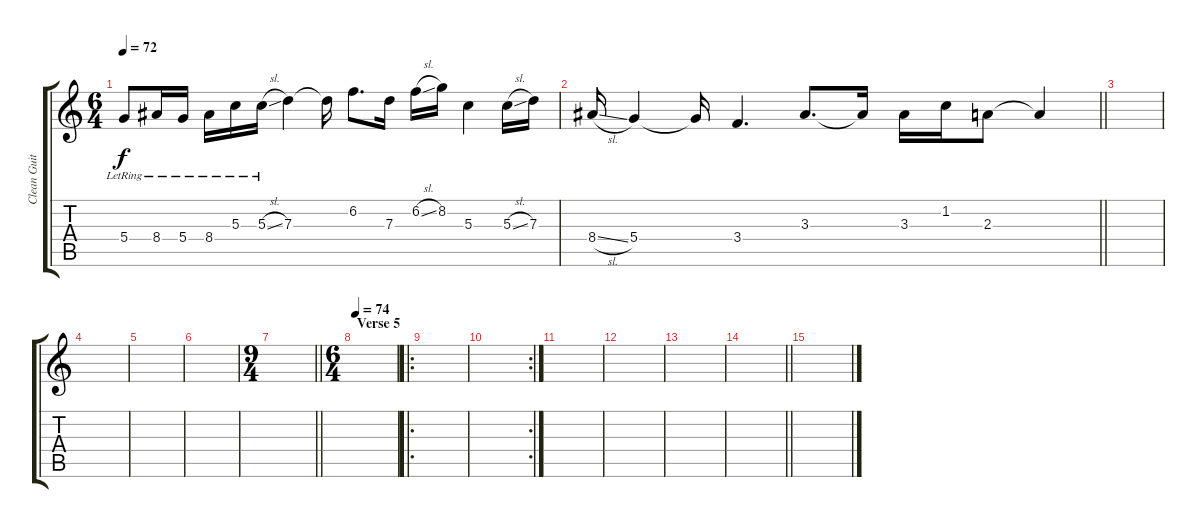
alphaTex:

\track ("Clean Guitar" "Clean Guit") {instrument electricguitarjazz}
\staff {score tabs}
\tuning (E4 B3 G3 D3 A2 E2) {hide}
\ts (6 4)
\tempo 72
\clef g2
\ks c
5.4{lr}.8{dy f volume 13 instrument electricguitarjazz} 8.4{lr}.16 5.4{lr}.16 8.4{lr}.16 5.3{lr}.16 5.3{sl lr}.16 7.3.4 7.3{t}.16 6.2.8{d} 7.3.16 6.2{sl}.16 8.2.16 5.3.4 5.3{sl}.16 7.3.16 |
\barLineRight lightlight
8.4{sl}.16 5.4.4 5.4{t}.16 3.4.4{d} 3.3.8{d} 3.3{t}.16 3.3.16 1.2.16 2.3.8 2.3{t}.4 |
\section ("" "")
|
|
|
|
\ts (9 4)
\barLineRight lightlight
|
\ts (6 4)
\section ("" "Verse 5")
\tempo 74
|
\ro
|
\rc 2
|
|
|
|
\barLineRight lightlight
|
\section ("" "")
